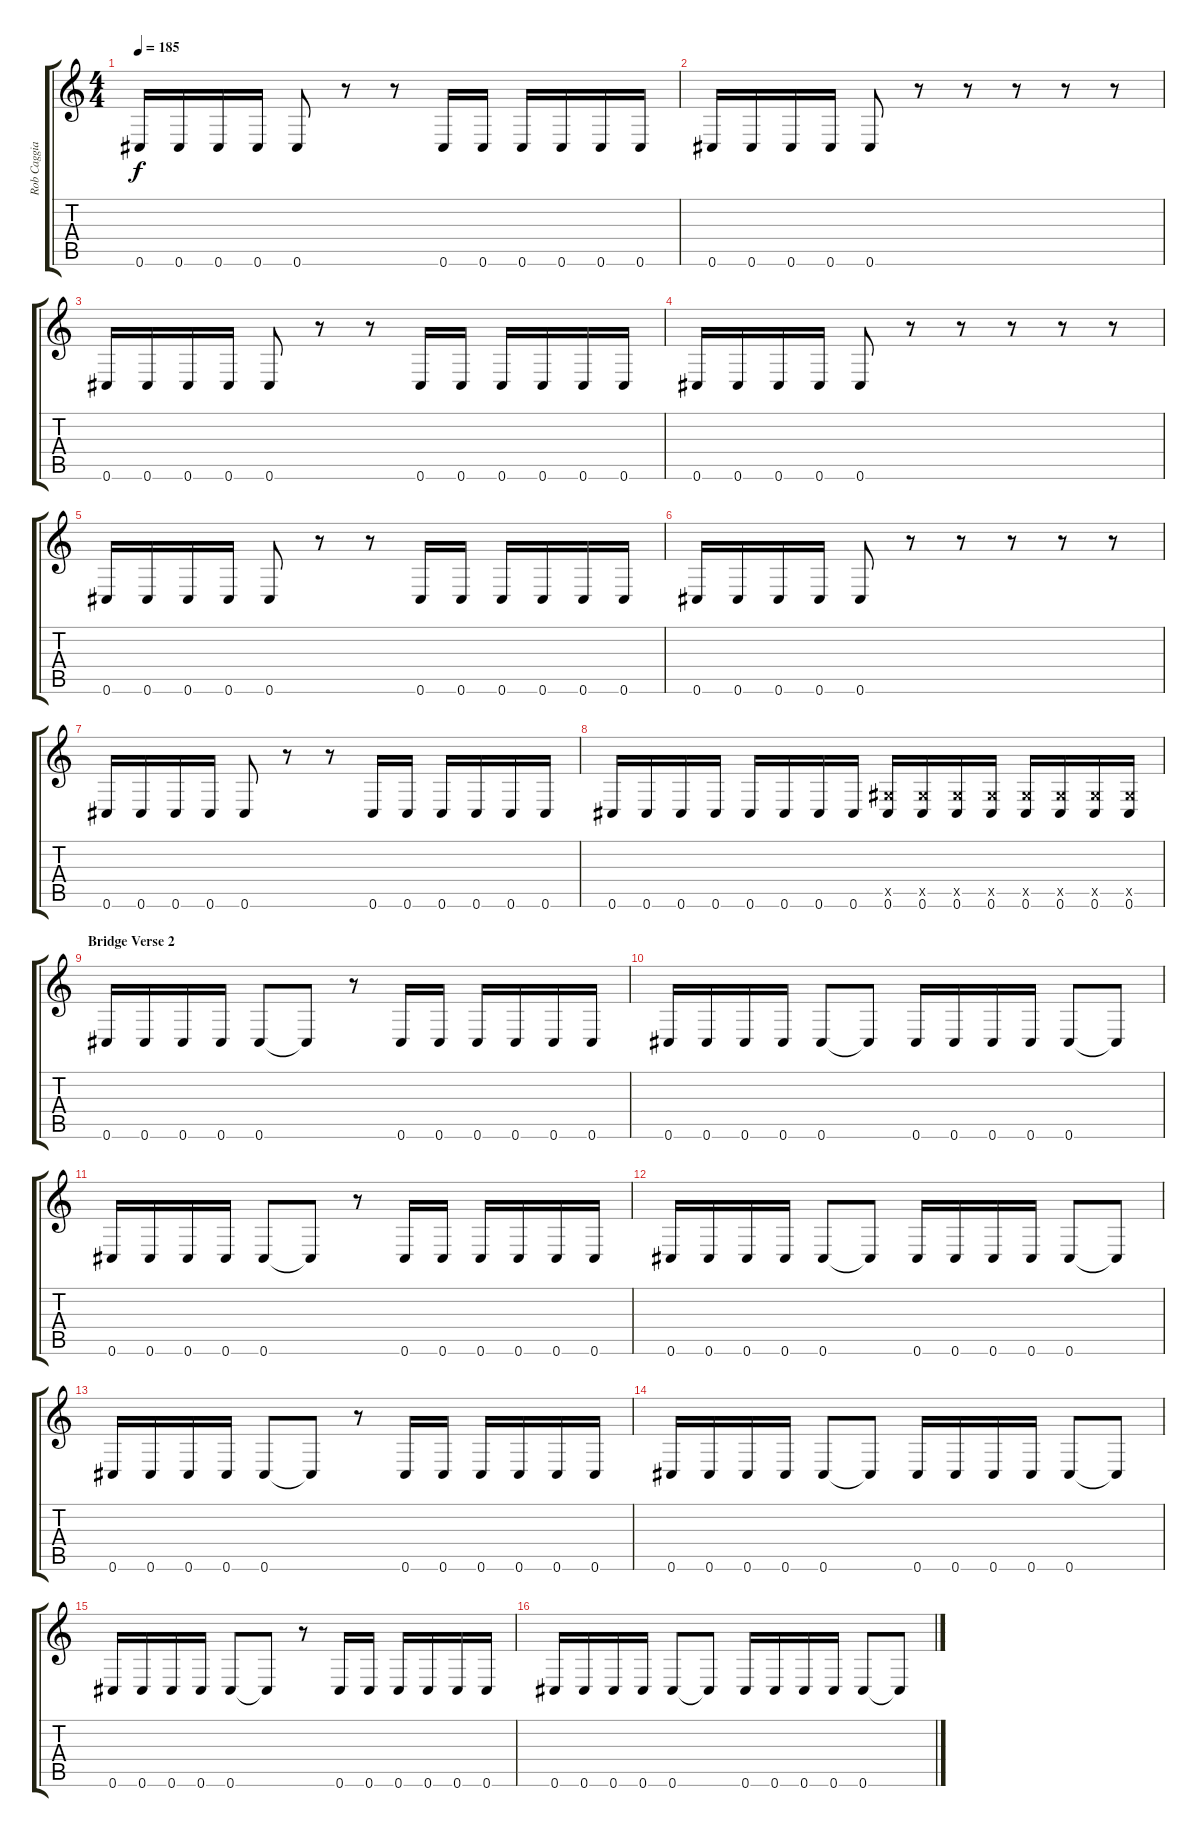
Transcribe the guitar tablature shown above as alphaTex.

\track ("Rob Caggiano" "Rob Caggia") {instrument distortionguitar}
\staff {score tabs}
\tuning (Eb4 Bb3 Gb3 Db3 Ab2 Db2) {hide}
\ts (4 4)
\tempo 185
\clef g2
\ks c
0.6.16{dy f} 0.6.16 0.6.16 0.6.16 0.6.8 r.8 r.8 0.6.16 0.6.16 0.6.16 0.6.16 0.6.16 0.6.16 |
0.6.16 0.6.16 0.6.16 0.6.16 0.6.8 r.8 r.8 r.8 r.8 r.8 |
0.6.16 0.6.16 0.6.16 0.6.16 0.6.8 r.8 r.8 0.6.16 0.6.16 0.6.16 0.6.16 0.6.16 0.6.16 |
0.6.16 0.6.16 0.6.16 0.6.16 0.6.8 r.8 r.8 r.8 r.8 r.8 |
0.6.16 0.6.16 0.6.16 0.6.16 0.6.8 r.8 r.8 0.6.16 0.6.16 0.6.16 0.6.16 0.6.16 0.6.16 |
0.6.16 0.6.16 0.6.16 0.6.16 0.6.8 r.8 r.8 r.8 r.8 r.8 |
0.6.16 0.6.16 0.6.16 0.6.16 0.6.8 r.8 r.8 0.6.16 0.6.16 0.6.16 0.6.16 0.6.16 0.6.16 |
0.6.16 0.6.16 0.6.16 0.6.16 0.6.16 0.6.16 0.6.16 0.6.16 (0.5{x} 0.6).16 (0.5{x} 0.6).16 (0.5{x} 0.6).16 (0.5{x} 0.6).16 (0.5{x} 0.6).16 (0.5{x} 0.6).16 (0.5{x} 0.6).16 (0.5{x} 0.6).16 |
\section ("" "Bridge Verse 2")
0.6.16 0.6.16 0.6.16 0.6.16 0.6.8 0.6{t}.8 r.8 0.6.16 0.6.16 0.6.16 0.6.16 0.6.16 0.6.16 |
0.6.16 0.6.16 0.6.16 0.6.16 0.6.8 0.6{t}.8 0.6.16 0.6.16 0.6.16 0.6.16 0.6.8 0.6{t}.8 |
0.6.16 0.6.16 0.6.16 0.6.16 0.6.8 0.6{t}.8 r.8 0.6.16 0.6.16 0.6.16 0.6.16 0.6.16 0.6.16 |
0.6.16 0.6.16 0.6.16 0.6.16 0.6.8 0.6{t}.8 0.6.16 0.6.16 0.6.16 0.6.16 0.6.8 0.6{t}.8 |
0.6.16 0.6.16 0.6.16 0.6.16 0.6.8 0.6{t}.8 r.8 0.6.16 0.6.16 0.6.16 0.6.16 0.6.16 0.6.16 |
0.6.16 0.6.16 0.6.16 0.6.16 0.6.8 0.6{t}.8 0.6.16 0.6.16 0.6.16 0.6.16 0.6.8 0.6{t}.8 |
0.6.16 0.6.16 0.6.16 0.6.16 0.6.8 0.6{t}.8 r.8 0.6.16 0.6.16 0.6.16 0.6.16 0.6.16 0.6.16 |
0.6.16 0.6.16 0.6.16 0.6.16 0.6.8 0.6{t}.8 0.6.16 0.6.16 0.6.16 0.6.16 0.6.8 0.6{t}.8
